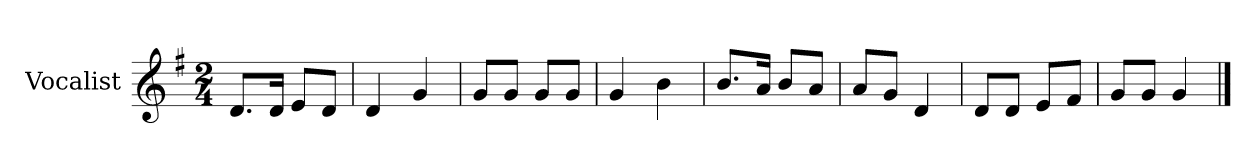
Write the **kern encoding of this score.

**kern
*part1
*staff1
*I"Vocalist
*k[f#]
*G:
*M2/4
=
8.dL
16dJk
8eL
8dJ
=1
4d
4g
=2
8gL
8gJ
8gL
8gJ
=3
4g
4b
=4
8.bL
16aJk
8bL
8aJ
=5
8aL
8gJ
4d
=6
8dL
8dJ
8eL
8f#J
=7
8gL
8gJ
4g
==
*-
